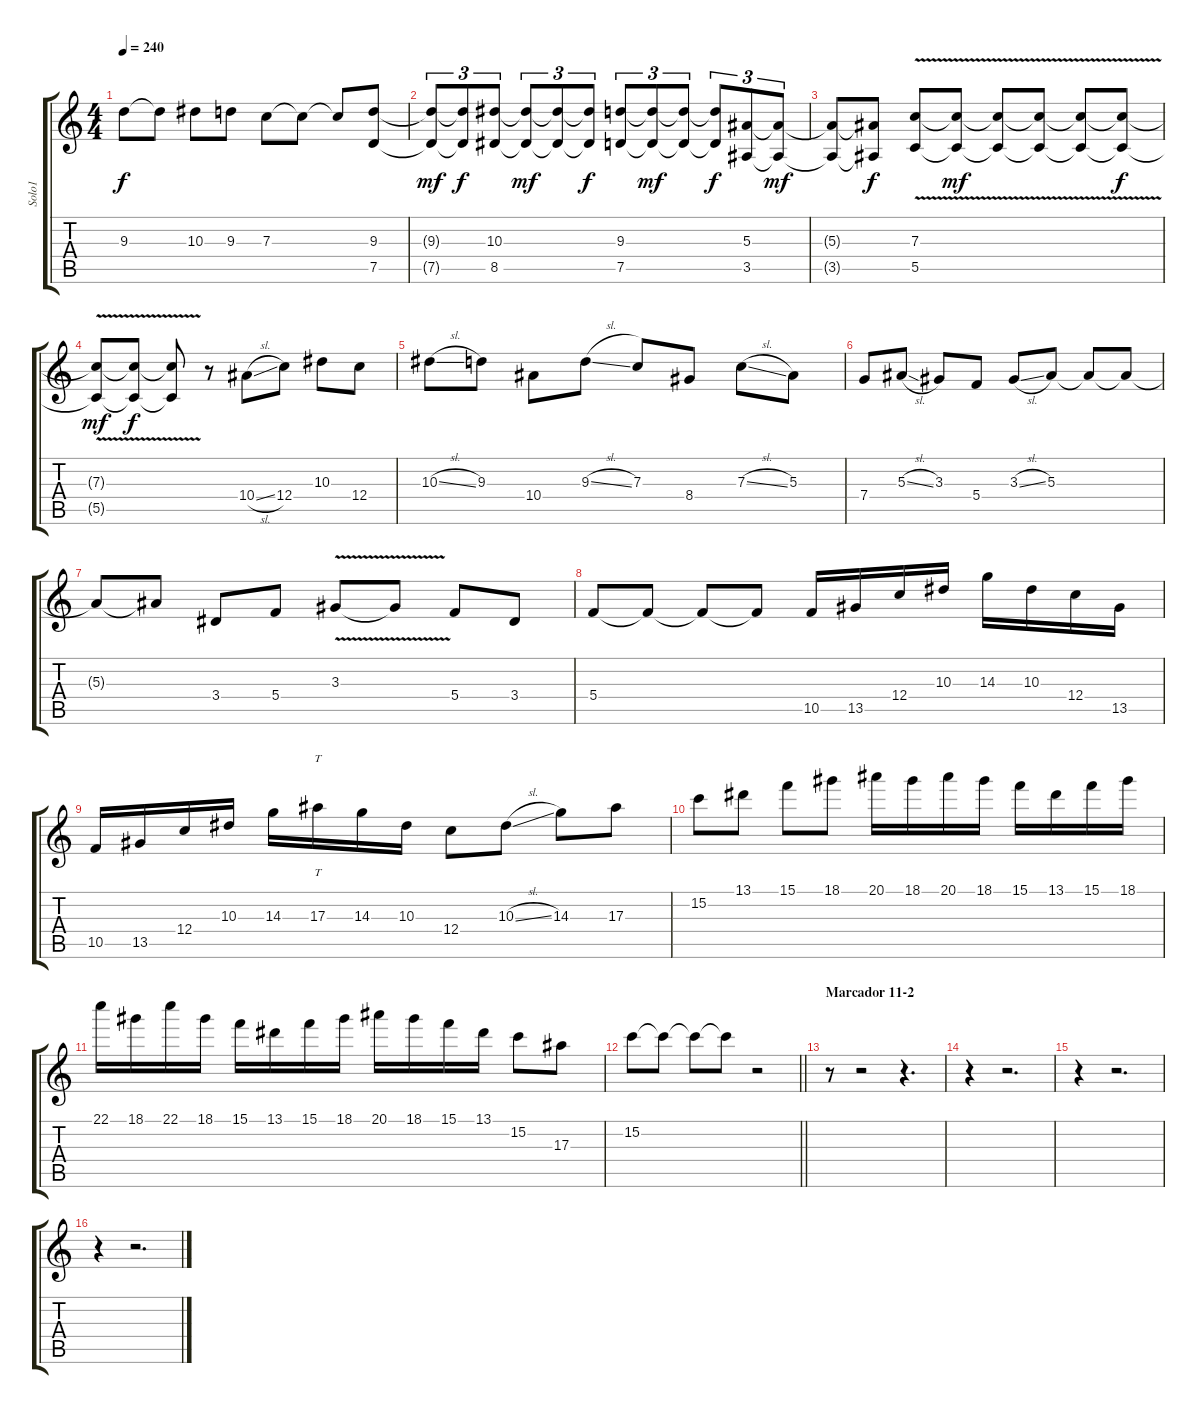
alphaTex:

\track ("Solo1" "Solo1") {instrument distortionguitar}
\staff {score tabs}
\tuning (D4 A3 F3 C3 G2 C2) {hide}
\ts (4 4)
\tempo 240
\clef g2
\ks c
9.3{t}.8{dy f} 9.3{t}.8 10.3.8 9.3.8 7.3.8 7.3{t}.8 7.3{t}.8 (9.3 7.5).8 |
(9.3{t} 7.5{t}).8{tu (3 2) dy mf} (9.3{t} 7.5{t}).8{tu (3 2) dy f} (10.3 8.5).8{tu (3 2)} (10.3{t} 8.5{t}).8{tu (3 2) dy mf} (10.3{t} 8.5{t}).8{tu (3 2)} (10.3{t} 8.5{t}).8{tu (3 2) dy f} (9.3 7.5).8{tu (3 2)} (9.3{t} 7.5{t}).8{tu (3 2) dy mf} (9.3{t} 7.5{t}).8{tu (3 2)} (9.3{t} 7.5{t}).8{tu (3 2) dy f} (5.3 3.5).8{tu (3 2)} (5.3{t} 3.5{t}).8{tu (3 2) dy mf} |
(5.3{t} 3.5{t}).8 (5.3{t} 3.5{t}).8{dy f} (7.3 5.5{v}).8 (7.3{t} 5.5{v t}).8{dy mf} (7.3{t} 5.5{v t}).8 (7.3{t} 5.5{v t}).8 (7.3{t} 5.5{v t}).8 (7.3{t} 5.5{v t}).8{dy f} |
(7.3{t} 5.5{v t}).8{dy mf} (7.3{t} 5.5{v t}).8{dy f} (7.3{t} 5.5{v t}).8 r.8 10.4{sl}.8 12.4.8 10.3.8 12.4.8 |
10.3{sl}.8 9.3.8 10.4.8 9.3{sl}.8 7.3.8 8.4.8 7.3{sl}.8 5.3.8 |
7.4.8 5.3{sl}.8 3.3.8 5.4.8 3.3{sl}.8 5.3.8 5.3{t}.8 5.3{t}.8 |
5.3{t}.8 5.3{t}.8 3.4.8 5.4.8 3.3{v}.8 3.3{v t}.8 5.4.8 3.4.8 |
5.4.8 5.4{t}.8 5.4{t}.8 5.4{t}.8 10.5.16 13.5.16 12.4.16 10.3.16 14.3.16 10.3.16 12.4.16 13.5.16 |
10.5.16 13.5.16 12.4.16 10.3.16 14.3.16 17.3.16{tt} 14.3.16 10.3.16 12.4.8 10.3{sl}.8 14.3.8 17.3.8 |
15.2.8 13.1.8 15.1.8 18.1.8 20.1.16 18.1.16 20.1.16 18.1.16 15.1.16 13.1.16 15.1.16 18.1.16 |
22.1.16 18.1.16 22.1.16 18.1.16 15.1.16 13.1.16 15.1.16 18.1.16 20.1.16 18.1.16 15.1.16 13.1.16 15.2.8 17.3.8 |
\barLineRight lightlight
15.2.8 15.2{t}.8 15.2{t}.8 15.2{t}.8 r.2 |
\section ("" "Marcador 11-2")
r.8 r.2 r.4{d} |
r.4 r.2{d} |
r.4 r.2{d} |
r.4 r.2{d}
